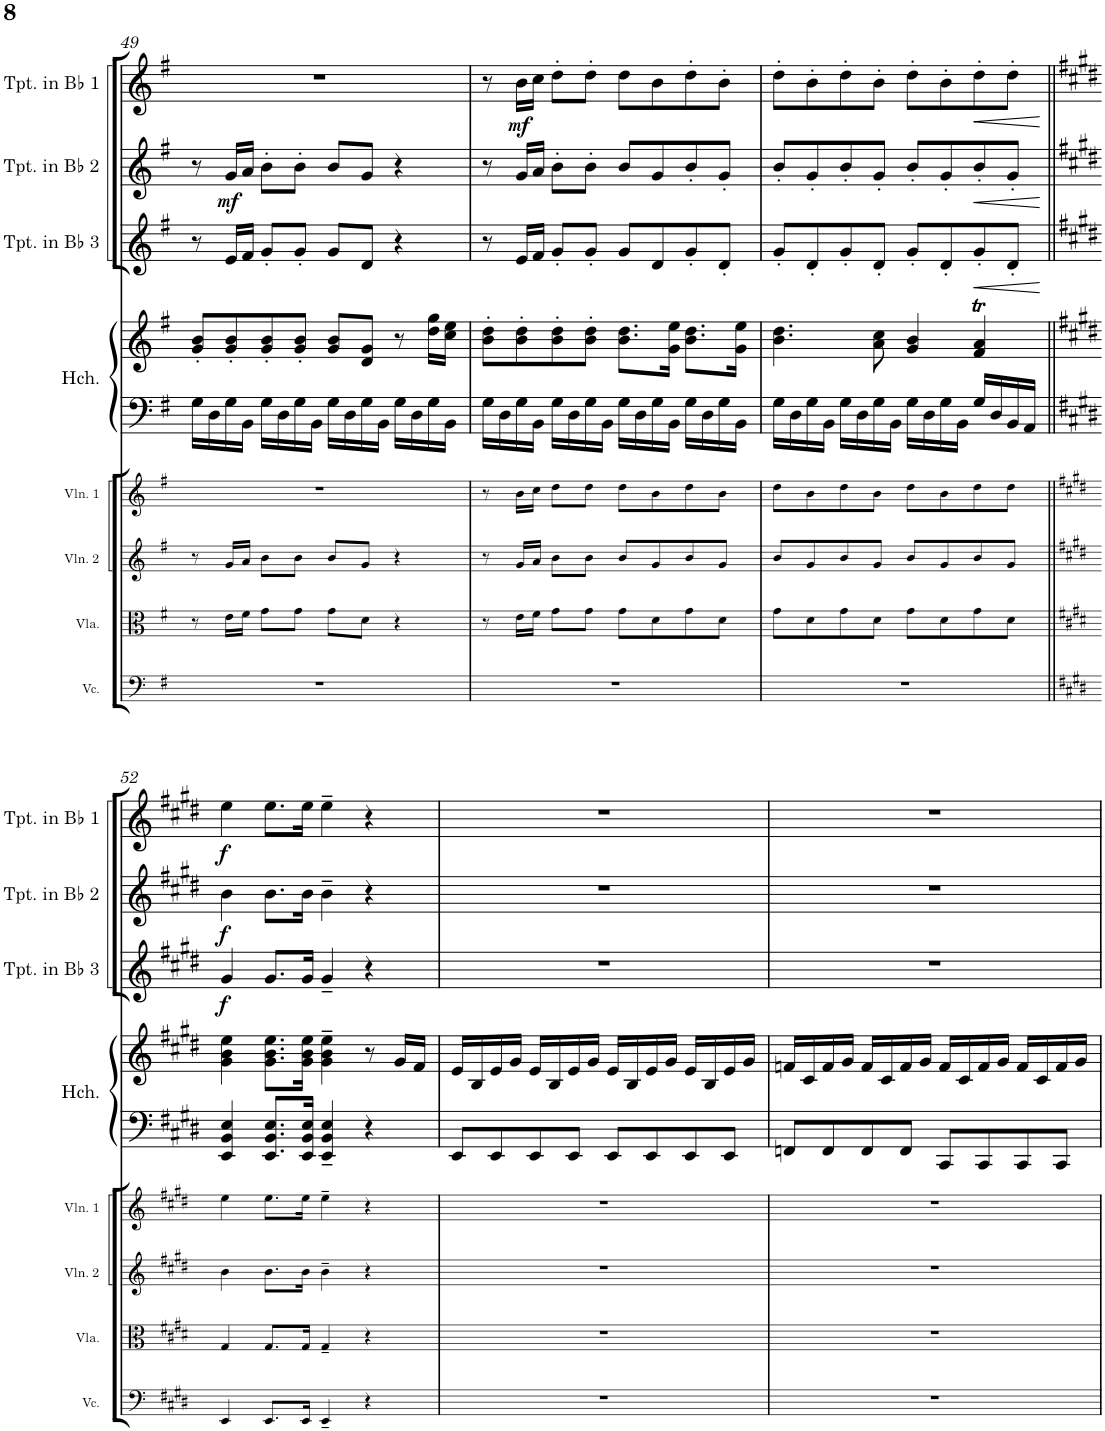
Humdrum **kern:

**kern	**kern	**kern	**kern	**kern	**kern	**kern	**dynam	**kern	**dynam	**kern	**dynam
*part8	*part7	*part6	*part5	*part4	*part4	*part3	*part3	*part2	*part2	*part1	*part1
*staff9	*staff8	*staff7	*staff6	*staff5	*staff4	*staff3	*staff3	*staff2	*staff2	*staff1	*staff1
*I"Violoncello	*I"Viola	*I"Violin 2	*I"Violin 1	*I"Harpsichord	*	*I"Trumpet in Bb 3	*	*I"Trumpet in Bb 2	*	*I"Trumpet in Bb 1	*
*I'Vc.	*I'Vla.	*I'Vln. 2	*I'Vln. 1	*I'Hch.	*	*I'Tpt. in Bb 3	*	*I'Tpt. in Bb 2	*	*I'Tpt. in Bb 1	*
!!LO:PB:g=z
*clefF4	*clefC3	*clefG2	*clefG2	*clefF4	*clefG2	*clefG2	*	*clefG2	*	*clefG2	*
*	*	*	*	*	*	*Trd1c2	*	*Trd1c2	*	*Trd1c2	*
*k[f#]	*k[f#]	*k[f#]	*k[f#]	*k[f#]	*k[f#]	*k[f#]	*	*k[f#]	*	*k[f#]	*
*M4/4	*M4/4	*M4/4	*M4/4	*M4/4	*M4/4	*M4/4	*	*M4/4	*	*M4/4	*
=49	=49	=49	=49	=49	=49	=49	=49	=49	=49	=49	=49
1r	8r	8r	1r	16G\LL	8g/' 8b/'L	8r	.	8r	.	1r	.
.	.	.	.	16D\	.	.	.	.	.	.	.
!	!	!	!	!	!	!	!	!	!LO:DY:b	!	!
.	16e\LL	16g/LL	.	16G\	8g/' 8b/'	16e/LL	.	16g/LL	mf	.	.
.	16f#\JJ	16a/JJ	.	16BB\JJ	.	16f#/JJ	.	16a/JJ	.	.	.
.	8g\L	8b\L	.	16G\LL	8g/' 8b/'	8g'/L	.	8b'\L	.	.	.
.	.	.	.	16D\	.	.	.	.	.	.	.
.	8g\J	8b\J	.	16G\	8g/' 8b/'J	8g'/J	.	8b'\J	.	.	.
.	.	.	.	16BB\JJ	.	.	.	.	.	.	.
.	8g\L	8b/L	.	16G\LL	8g/ 8b/L	8g/L	.	8b/L	.	.	.
.	.	.	.	16D\	.	.	.	.	.	.	.
.	8d\J	8g/J	.	16G\	8d/ 8g/J	8d/J	.	8g/J	.	.	.
.	.	.	.	16BB\JJ	.	.	.	.	.	.	.
.	4r	4r	.	16G\LL	8r	4r	.	4r	.	.	.
.	.	.	.	16D\	.	.	.	.	.	.	.
.	.	.	.	16G\	16dd\ 16gg\LL	.	.	.	.	.	.
.	.	.	.	16BB\JJ	16cc\ 16ee\JJ	.	.	.	.	.	.
=50	=50	=50	=50	=50	=50	=50	=50	=50	=50	=50	=50
1r	8r	8r	8r	16G\LL	8b\' 8dd\'L	8r	.	8r	.	8r	.
.	.	.	.	16D\	.	.	.	.	.	.	.
!	!	!	!	!	!	!	!	!	!	!	!LO:DY:b
.	16e\LL	16g/LL	16b\LL	16G\	8b\' 8dd\'	16e/LL	.	16g/LL	.	16b\LL	mf
.	16f#\JJ	16a/JJ	16cc\JJ	16BB\JJ	.	16f#/JJ	.	16a/JJ	.	16cc\JJ	.
.	8g\L	8b\L	8dd\L	16G\LL	8b\' 8dd\'	8g'/L	.	8b'\L	.	8dd'\L	.
.	.	.	.	16D\	.	.	.	.	.	.	.
.	8g\J	8b\J	8dd\J	16G\	8b\' 8dd\'J	8g'/J	.	8b'\J	.	8dd'\J	.
.	.	.	.	16BB\JJ	.	.	.	.	.	.	.
.	8g\L	8b/L	8dd\L	16G\LL	8.b\ 8.dd\L	8g/L	.	8b/L	.	8dd\L	.
.	.	.	.	16D\	.	.	.	.	.	.	.
.	8d\	8g/	8b\	16G\	.	8d/	.	8g/	.	8b\	.
.	.	.	.	16BB\JJ	16g\ 16ee\Jk	.	.	.	.	.	.
.	8g\	8b/	8dd\	16G\LL	8.b\ 8.dd\L	8g'/	.	8b'/	.	8dd'\	.
.	.	.	.	16D\	.	.	.	.	.	.	.
.	8d\J	8g/J	8b\J	16G\	.	8d'/J	.	8g'/J	.	8b'\J	.
.	.	.	.	16BB\JJ	16g\ 16ee\Jk	.	.	.	.	.	.
=51	=51	=51	=51	=51	=51	=51	=51	=51	=51	=51	=51
1r	8g\L	8b/L	8dd\L	16G\LL	4.b\ 4.dd\	8g'/L	.	8b'/L	.	8dd'\L	.
.	.	.	.	16D\	.	.	.	.	.	.	.
.	8d\	8g/	8b\	16G\	.	8d'/	.	8g'/	.	8b'\	.
.	.	.	.	16BB\JJ	.	.	.	.	.	.	.
.	8g\	8b/	8dd\	16G\LL	.	8g'/	.	8b'/	.	8dd'\	.
.	.	.	.	16D\	.	.	.	.	.	.	.
.	8d\J	8g/J	8b\J	16G\	8a\ 8cc\	8d'/J	.	8g'/J	.	8b'\J	.
.	.	.	.	16BB\JJ	.	.	.	.	.	.	.
.	8g\L	8b/L	8dd\L	16G\LL	4g/ 4b/	8g'/L	.	8b'/L	.	8dd'\L	.
.	.	.	.	16D\	.	.	.	.	.	.	.
.	8d\	8g/	8b\	16G\	.	8d'/	.	8g'/	.	8b'\	.
.	.	.	.	16BB\JJ	.	.	.	.	.	.	.
!	!	!	!	!	!	!	!LO:HP:b	!	!LO:HP:b	!	!LO:HP:b
.	8g\	8b/	8dd\	16G/LL	4f#/T 4a/T	8g'/	<	8b'/	<	8dd'\	<
.	.	.	.	16D/	.	.	.	.	.	.	.
.	8d\J	8g/J	8dd\J	16BB/	.	8d'/J	.	8g'/J	.	8dd'\J	.
.	.	.	.	16AA/JJ	.	.	.	.	.	.	.
.	.	.	.	.	.	.	[	.	[	.	[
!!LO:LB:g=z
=52||	=52||	=52||	=52||	=52||	=52||	=52||	=52||	=52||	=52||	=52||	=52||
*k[f#c#g#d#]	*k[f#c#g#d#]	*k[f#c#g#d#]	*k[f#c#g#d#]	*k[f#c#g#d#]	*k[f#c#g#d#]	*k[f#c#g#d#]	*	*k[f#c#g#d#]	*	*k[f#c#g#d#]	*
!	!	!	!	!	!	!	!LO:DY:b	!	!LO:DY:b	!	!LO:DY:b
4EE/	4G#/	4b\	4ee\	4EE/ 4BB/ 4E/	4g#\ 4b\ 4ee\	4g#/	f	4b\	f	4ee\	f
8.EE/L	8.G#/L	8.b\L	8.ee\L	8.EE/ 8.BB/ 8.E/L	8.g#\ 8.b\ 8.ee\L	8.g#/L	.	8.b\L	.	8.ee\L	.
16EE/Jk	16G#/Jk	16b\Jk	16ee\Jk	16EE/ 16BB/ 16E/Jk	16g#\ 16b\ 16ee\Jk	16g#/Jk	.	16b\Jk	.	16ee\Jk	.
4EE~/	4G#~/	4b~\	4ee~\	4EE/~ 4BB/~ 4E/~	4g#\~ 4b\~ 4ee\~	4g#~/	.	4b~\	.	4ee~\	.
4r	4r	4r	4r	4r	8r	4r	.	4r	.	4r	.
.	.	.	.	.	16g#/LL	.	.	.	.	.	.
.	.	.	.	.	16f#/JJ	.	.	.	.	.	.
=53	=53	=53	=53	=53	=53	=53	=53	=53	=53	=53	=53
1r	1r	1r	1r	8EE/L	16e/LL	1r	.	1r	.	1r	.
.	.	.	.	.	16B/	.	.	.	.	.	.
.	.	.	.	8EE/	16e/	.	.	.	.	.	.
.	.	.	.	.	16g#/JJ	.	.	.	.	.	.
.	.	.	.	8EE/	16e/LL	.	.	.	.	.	.
.	.	.	.	.	16B/	.	.	.	.	.	.
.	.	.	.	8EE/J	16e/	.	.	.	.	.	.
.	.	.	.	.	16g#/JJ	.	.	.	.	.	.
.	.	.	.	8EE/L	16e/LL	.	.	.	.	.	.
.	.	.	.	.	16B/	.	.	.	.	.	.
.	.	.	.	8EE/	16e/	.	.	.	.	.	.
.	.	.	.	.	16g#/JJ	.	.	.	.	.	.
.	.	.	.	8EE/	16e/LL	.	.	.	.	.	.
.	.	.	.	.	16B/	.	.	.	.	.	.
.	.	.	.	8EE/J	16e/	.	.	.	.	.	.
.	.	.	.	.	16g#/JJ	.	.	.	.	.	.
=54	=54	=54	=54	=54	=54	=54	=54	=54	=54	=54	=54
1r	1r	1r	1r	8FFn/L	16fn/LL	1r	.	1r	.	1r	.
.	.	.	.	.	16c#/	.	.	.	.	.	.
.	.	.	.	8FF/	16f/	.	.	.	.	.	.
.	.	.	.	.	16g#/JJ	.	.	.	.	.	.
.	.	.	.	8FF/	16f/LL	.	.	.	.	.	.
.	.	.	.	.	16c#/	.	.	.	.	.	.
.	.	.	.	8FF/J	16f/	.	.	.	.	.	.
.	.	.	.	.	16g#/JJ	.	.	.	.	.	.
.	.	.	.	8CC#/L	16f/LL	.	.	.	.	.	.
.	.	.	.	.	16c#/	.	.	.	.	.	.
.	.	.	.	8CC#/	16f/	.	.	.	.	.	.
.	.	.	.	.	16g#/JJ	.	.	.	.	.	.
.	.	.	.	8CC#/	16f/LL	.	.	.	.	.	.
.	.	.	.	.	16c#/	.	.	.	.	.	.
.	.	.	.	8CC#/J	16f/	.	.	.	.	.	.
.	.	.	.	.	16g#/JJ	.	.	.	.	.	.
=	=	=	=	=	=	=	=	=	=	=	=
*-	*-	*-	*-	*-	*-	*-	*-	*-	*-	*-	*-
